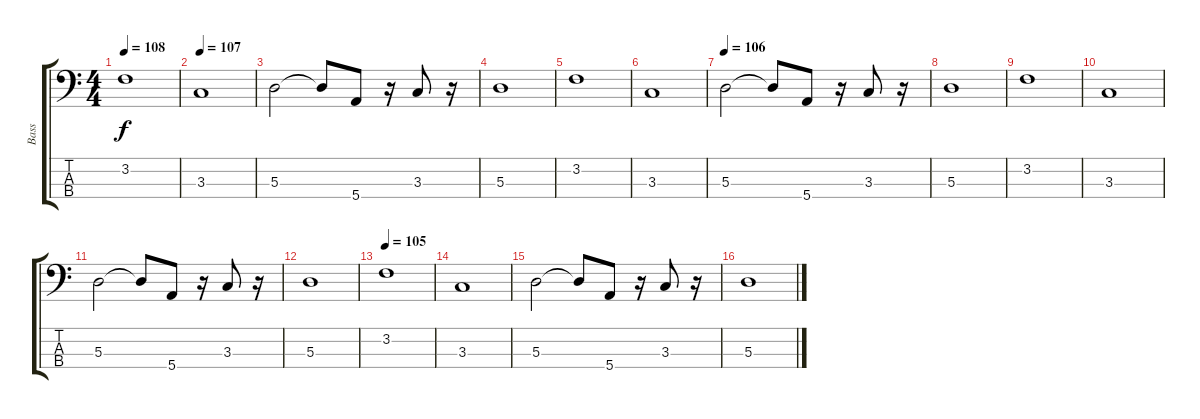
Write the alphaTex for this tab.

\track ("Bass" "Bass") {instrument electricbassfinger}
\staff {score tabs}
\tuning (G2 D2 A1 E1) {hide}
\ts (4 4)
\tempo 108
\clef f4
\ks c
3.2.1{dy f} |
\tempo 107
3.3.1 |
5.3.2 5.3{t}.8 5.4.8 r.16 3.3.8 r.16 |
5.3.1{volume 5} |
3.2.1 |
3.3.1 |
\tempo 106
5.3.2 5.3{t}.8 5.4.8 r.16 3.3.8 r.16 |
5.3.1{volume 5} |
3.2.1 |
3.3.1 |
5.3.2 5.3{t}.8 5.4.8 r.16 3.3.8 r.16 |
5.3.1{volume 5} |
\tempo 105
3.2.1 |
3.3.1 |
5.3.2 5.3{t}.8 5.4.8 r.16 3.3.8 r.16 |
5.3.1{volume 5}
